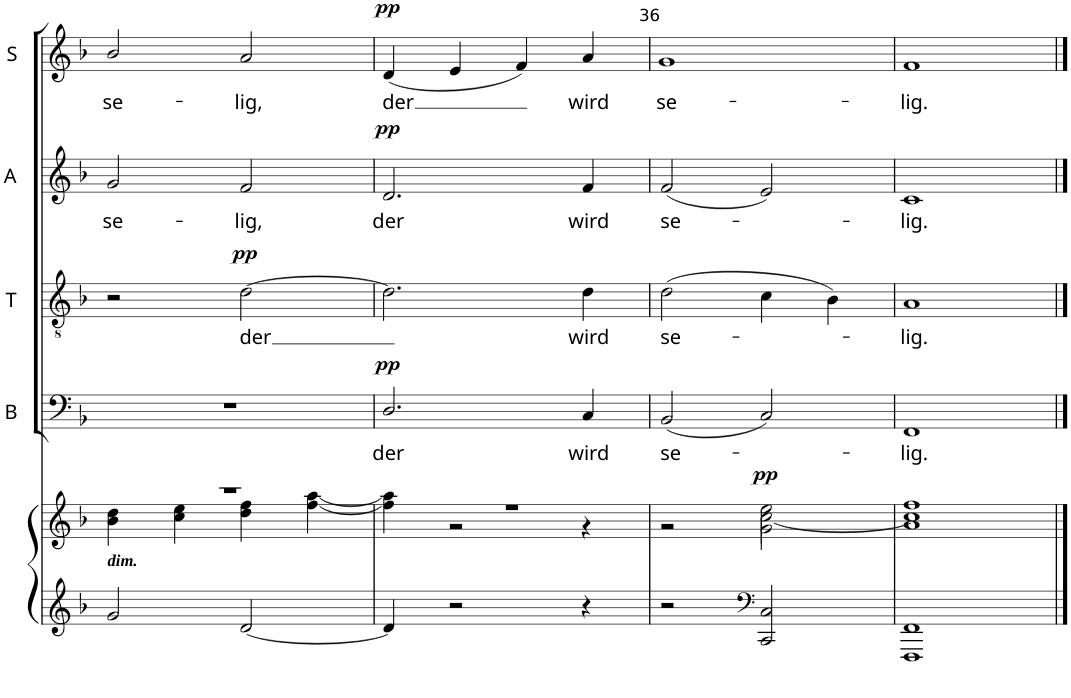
**kern	**kern	**dynam	**kern	**text	**dynam	**kern	**text	**dynam	**kern	**text	**dynam	**kern	**text	**dynam
*part5	*part5	*part5	*part4	*part4	*part4	*part3	*part3	*part3	*part2	*part2	*part2	*part1	*part1	*part1
*staff6	*staff5	*staff5/6	*staff4	*staff4	*staff4	*staff3	*staff3	*staff3	*staff2	*staff2	*staff2	*staff1	*staff1	*staff1
*I"Accomp.	*	*	*I"Bass	*	*	*I"Tenor	*	*	*I"Alto	*	*	*I"Soprano	*	*
*	*	*	*I'B	*	*	*I'T	*	*	*I'A	*	*	*I'S	*	*
!!LO:PB:g=z
*clefG2	*clefG2	*	*clefF4	*	*	*clefGv2	*	*	*clefG2	*	*	*clefG2	*	*
*k[b-]	*k[b-]	*	*k[b-]	*	*	*k[b-]	*	*	*k[b-]	*	*	*k[b-]	*	*
*F:	*F:	*	*F:	*	*	*F:	*	*	*F:	*	*	*F:	*	*
*M4/4	*M4/4	*	*M4/4	*	*	*M4/4	*	*	*M4/4	*	*	*M4/4	*	*
*met(c)	*met(c)	*	*met(c)	*	*	*met(c)	*	*	*met(c)	*	*	*met(c)	*	*
=34	=34	=34	=34	=34	=34	=34	=34	=34	=34	=34	=34	=34	=34	=34
*	*^	*	*	*	*	*	*	*	*	*	*	*	*	*
!	!LO:TX:b:Bi:t=dim.	!	!	!	!	!	!	!	!	!	!	!	!	!	!
!	!	!	!	!	!	!	!	!	!	!	!LO:LY:b	!	!	!LO:LY:b	!
2g/	1r	4b-\ 4dd\	.	1r	.	.	2r	.	.	2g/	se-	.	2b-/	se-	.
.	.	4cc\ 4ee\	.	.	.	.	.	.	.	.	.	.	.	.	.
!	!	!	!	!	!	!	!	!LO:LY:b	!LO:DY:a	!	!LO:LY:b	!	!	!LO:LY:b	!
[2d/	.	4dd\ 4ff\	.	.	.	.	[2d\	der	pp	2f/	-lig,	.	2a/	-lig,	.
.	.	[4ff\ [4aa\	.	.	.	.	.	.	.	.	.	.	.	.	.
=35	=35	=35	=35	=35	=35	=35	=35	=35	=35	=35	=35	=35	=35	=35	=35
!	!	!	!	!	!LO:LY:b	!LO:DY:a	!	!	!	!	!LO:LY:b	!LO:DY:a	!	!LO:LY:b	!LO:DY:a
4d/]	1r	4ff\] 4aa\]	.	2.D/	der	pp	2.d\]	.	.	2.d/	der	pp	(<4d/	der	pp
2r	.	2r	.	.	.	.	.	.	.	.	.	.	4e/	.	.
.	.	.	.	.	.	.	.	.	.	.	.	.	4f/)	.	.
!	!	!	!	!	!LO:LY:b	!	!	!LO:LY:b	!	!	!LO:LY:b	!	!	!LO:LY:b	!
4r	.	4r	.	4C/	wird	.	4d\	wird	.	4f/	wird	.	4a/	wird	.
=36	=36	=36	=36	=36	=36	=36	=36	=36	=36	=36	=36	=36	=36	=36	=36
!	!	!	!	!	!LO:LY:b	!	!	!LO:LY:b	!	!	!LO:LY:b	!	!	!LO:LY:b	!
2r	2ryy	2r	.	(<2BB-/	se-	.	(>2d\	se-	.	(<2f/	se-	.	1g	se-	.
*clefF4	*	*	*	*	*	*	*	*	*	*	*	*	*	*	*
!	!	!	!LO:DY:a	!	!	!	!	!	!	!	!	!	!	!	!
2CC/ 2C/	[<2cc\	2g\ 2ee\	pp	2C/)	.	.	4c\	.	.	2e/)	.	.	.	.	.
.	.	.	.	.	.	.	4B-\)	.	.	.	.	.	.	.	.
=37	=37	=37	=37	=37	=37	=37	=37	=37	=37	=37	=37	=37	=37	=37	=37
!	!	!	!	!	!LO:LY:b	!	!	!LO:LY:b	!	!	!LO:LY:b	!	!	!LO:LY:b	!
1FFF 1FF	1cc]	1a 1ff	.	1FF	-lig.	.	1A	-lig.	.	1c	-lig.	.	1f	-lig.	.
*	*v	*v	*	*	*	*	*	*	*	*	*	*	*	*	*
==	==	==	==	==	==	==	==	==	==	==	==	==	==	==
*-	*-	*-	*-	*-	*-	*-	*-	*-	*-	*-	*-	*-	*-	*-
